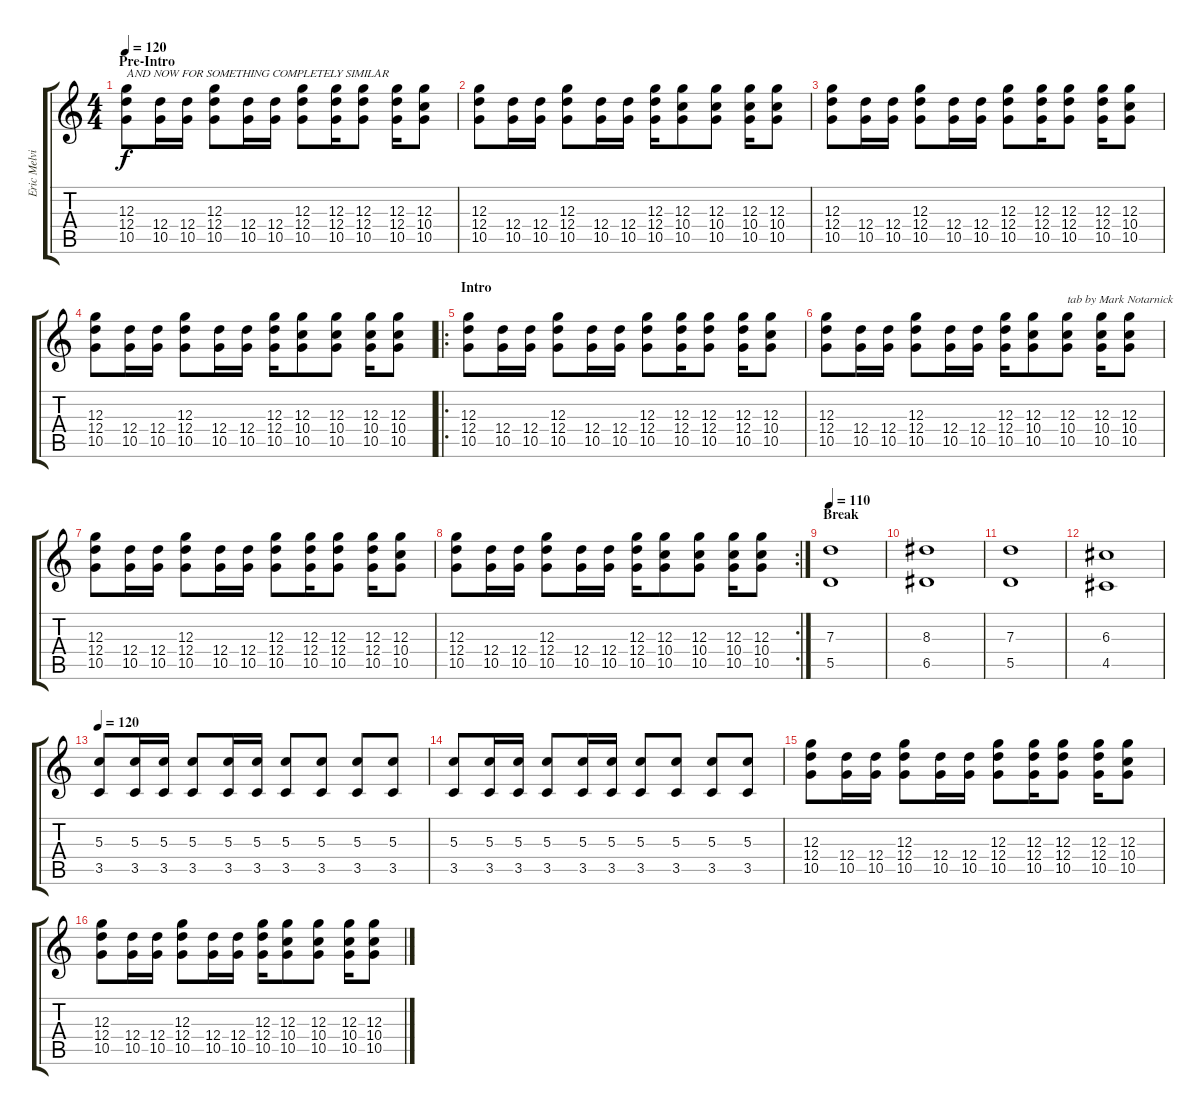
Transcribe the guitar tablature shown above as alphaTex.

\track ("Eric Melvin" "Eric Melvi") {instrument overdrivenguitar}
\staff {score tabs}
\tuning (E4 B3 G3 D3 A2 E2) {hide}
\ts (4 4)
\section ("" "Pre-Intro")
\tempo 120
\clef g2
\ks c
(12.3 12.4 10.5).8{txt "AND NOW FOR SOMETHING COMPLETELY SIMILAR" dy f instrument overdrivenguitar} (12.4 10.5).16{volume 8 instrument electricguitarmuted} (12.4 10.5).16 (12.3 12.4 10.5).8{volume 13 instrument overdrivenguitar} (12.4 10.5).16{volume 8 instrument electricguitarmuted} (12.4 10.5).16 (12.3 12.4 10.5).8{volume 13 instrument overdrivenguitar} (12.3 12.4 10.5).16 (12.3 12.4 10.5).8 (12.3 12.4 10.5).16 (12.3 10.4 10.5).8 |
(12.3 12.4 10.5).8 (12.4 10.5).16{volume 8 instrument electricguitarmuted} (12.4 10.5).16 (12.3 12.4 10.5).8{volume 13 instrument overdrivenguitar} (12.4 10.5).16{volume 8 instrument electricguitarmuted} (12.4 10.5).16 (12.3 12.4 10.5).16{volume 13 instrument overdrivenguitar} (12.3 10.4 10.5).8 (12.3 10.4 10.5).8 (12.3 10.4 10.5).16 (12.3 10.4 10.5).8 |
(12.3 12.4 10.5).8 (12.4 10.5).16{volume 8 instrument electricguitarmuted} (12.4 10.5).16 (12.3 12.4 10.5).8{volume 13 instrument overdrivenguitar} (12.4 10.5).16{volume 8 instrument electricguitarmuted} (12.4 10.5).16 (12.3 12.4 10.5).8{volume 13 instrument overdrivenguitar} (12.3 12.4 10.5).16 (12.3 12.4 10.5).8 (12.3 12.4 10.5).16 (12.3 10.4 10.5).8 |
(12.3 12.4 10.5).8 (12.4 10.5).16{volume 8 instrument electricguitarmuted} (12.4 10.5).16 (12.3 12.4 10.5).8{volume 13 instrument overdrivenguitar} (12.4 10.5).16{volume 8 instrument electricguitarmuted} (12.4 10.5).16 (12.3 12.4 10.5).16{volume 13 instrument overdrivenguitar} (12.3 10.4 10.5).8 (12.3 10.4 10.5).8 (12.3 10.4 10.5).16 (12.3 10.4 10.5).8 |
\ro
\section ("" "Intro")
(12.3 12.4 10.5).8 (12.4 10.5).16{volume 8 instrument electricguitarmuted} (12.4 10.5).16 (12.3 12.4 10.5).8{volume 13 instrument overdrivenguitar} (12.4 10.5).16{volume 8 instrument electricguitarmuted} (12.4 10.5).16 (12.3 12.4 10.5).8{volume 13 instrument overdrivenguitar} (12.3 12.4 10.5).16 (12.3 12.4 10.5).8 (12.3 12.4 10.5).16 (12.3 10.4 10.5).8 |
(12.3 12.4 10.5).8 (12.4 10.5).16{volume 8 instrument electricguitarmuted} (12.4 10.5).16 (12.3 12.4 10.5).8{volume 13 instrument overdrivenguitar} (12.4 10.5).16{volume 8 instrument electricguitarmuted} (12.4 10.5).16 (12.3 12.4 10.5).16{volume 13 instrument overdrivenguitar} (12.3 10.4 10.5).8 (12.3 10.4 10.5).8{txt "tab by Mark Notarnick"} (12.3 10.4 10.5).16 (12.3 10.4 10.5).8 |
(12.3 12.4 10.5).8 (12.4 10.5).16{volume 8 instrument electricguitarmuted} (12.4 10.5).16 (12.3 12.4 10.5).8{volume 13 instrument overdrivenguitar} (12.4 10.5).16{volume 8 instrument electricguitarmuted} (12.4 10.5).16 (12.3 12.4 10.5).8{volume 13 instrument overdrivenguitar} (12.3 12.4 10.5).16 (12.3 12.4 10.5).8 (12.3 12.4 10.5).16 (12.3 10.4 10.5).8 |
\rc 2
(12.3 12.4 10.5).8 (12.4 10.5).16{volume 8 instrument electricguitarmuted} (12.4 10.5).16 (12.3 12.4 10.5).8{volume 13 instrument overdrivenguitar} (12.4 10.5).16{volume 8 instrument electricguitarmuted} (12.4 10.5).16 (12.3 12.4 10.5).16{volume 13 instrument overdrivenguitar} (12.3 10.4 10.5).8 (12.3 10.4 10.5).8 (12.3 10.4 10.5).16 (12.3 10.4 10.5).8 |
\section ("" "Break")
\tempo 110
(7.3 5.5).1 |
(8.3 6.5).1 |
(7.3 5.5).1 |
(6.3 4.5).1 |
\tempo 120
(5.3 3.5).8 (5.3 3.5).16{volume 8 instrument electricguitarmuted} (5.3 3.5).16 (5.3 3.5).8{volume 13 instrument overdrivenguitar} (5.3 3.5).16{volume 8 instrument electricguitarmuted} (5.3 3.5).16 (5.3 3.5).8{volume 13 instrument overdrivenguitar} (5.3 3.5).8 (5.3 3.5).8 (5.3 3.5).8 |
(5.3 3.5).8 (5.3 3.5).16{volume 8 instrument electricguitarmuted} (5.3 3.5).16 (5.3 3.5).8{volume 13 instrument overdrivenguitar} (5.3 3.5).16{volume 8 instrument electricguitarmuted} (5.3 3.5).16 (5.3 3.5).8{volume 13 instrument overdrivenguitar} (5.3 3.5).8 (5.3 3.5).8 (5.3 3.5).8 |
(12.3 12.4 10.5).8 (12.4 10.5).16{volume 8 instrument electricguitarmuted} (12.4 10.5).16 (12.3 12.4 10.5).8{volume 13 instrument overdrivenguitar} (12.4 10.5).16{volume 8 instrument electricguitarmuted} (12.4 10.5).16 (12.3 12.4 10.5).8{volume 13 instrument overdrivenguitar} (12.3 12.4 10.5).16 (12.3 12.4 10.5).8 (12.3 12.4 10.5).16 (12.3 10.4 10.5).8 |
(12.3 12.4 10.5).8 (12.4 10.5).16{volume 8 instrument electricguitarmuted} (12.4 10.5).16 (12.3 12.4 10.5).8{volume 13 instrument overdrivenguitar} (12.4 10.5).16{volume 8 instrument electricguitarmuted} (12.4 10.5).16 (12.3 12.4 10.5).16{volume 13 instrument overdrivenguitar} (12.3 10.4 10.5).8 (12.3 10.4 10.5).8 (12.3 10.4 10.5).16 (12.3 10.4 10.5).8
